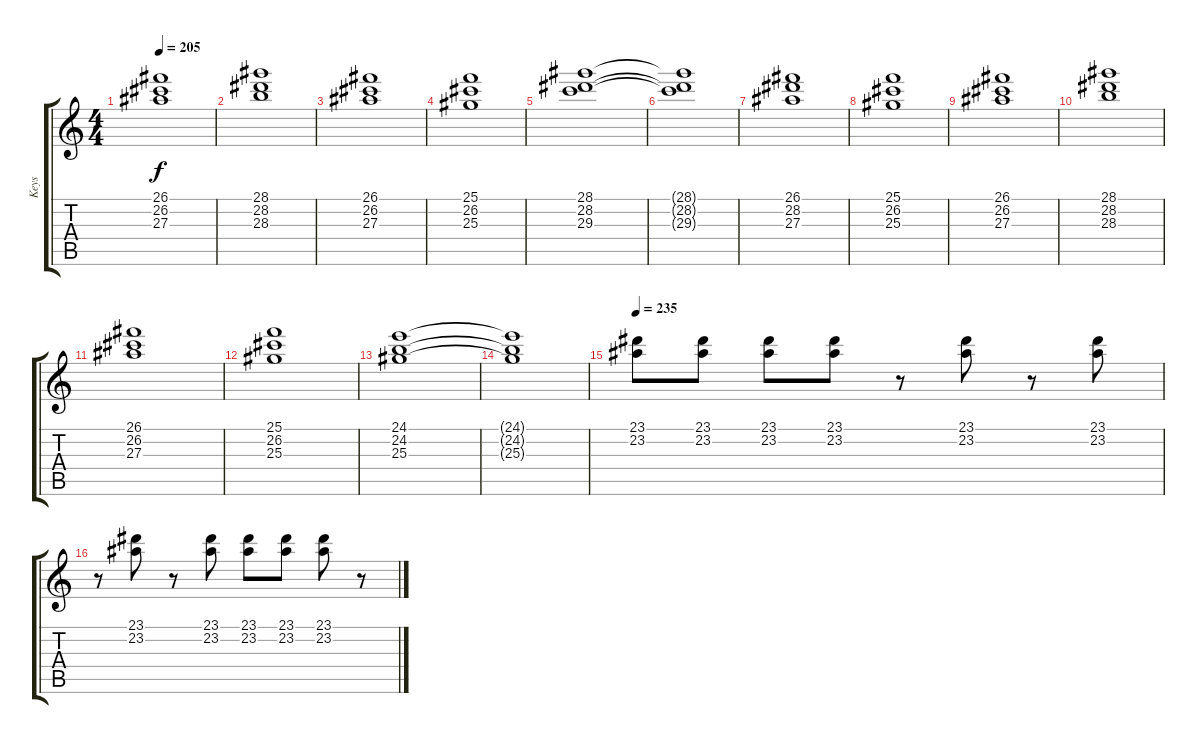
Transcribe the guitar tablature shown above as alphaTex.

\track ("Keys" "Keys") {instrument drawbarorgan}
\staff {score tabs}
\tuning (E4 B3 G3 D3 A2 E2) {hide}
\ts (4 4)
\tempo 205
\clef g2
\ks aminor
(26.1 26.2 27.3).1{dy f} |
(28.1 28.2 28.3).1 |
(26.1 26.2 27.3).1 |
(25.1 26.2 25.3).1 |
(28.1 28.2 29.3).1 |
(28.1{t} 28.2{t} 29.3{t}).1 |
(26.1 28.2 27.3).1 |
(25.1 26.2 25.3).1 |
(26.1 26.2 27.3).1 |
(28.1 28.2 28.3).1 |
(26.1 26.2 27.3).1 |
(25.1 26.2 25.3).1 |
(24.1 24.2 25.3).1 |
(24.1{t} 24.2{t} 25.3{t}).1 |
\tempo 235
(23.1 23.2).8 (23.1 23.2).8 (23.1 23.2).8 (23.1 23.2).8 r.8 (23.1 23.2).8 r.8 (23.1 23.2).8 |
r.8 (23.1 23.2).8 r.8 (23.1 23.2).8 (23.1 23.2).8 (23.1 23.2).8 (23.1 23.2).8 r.8
